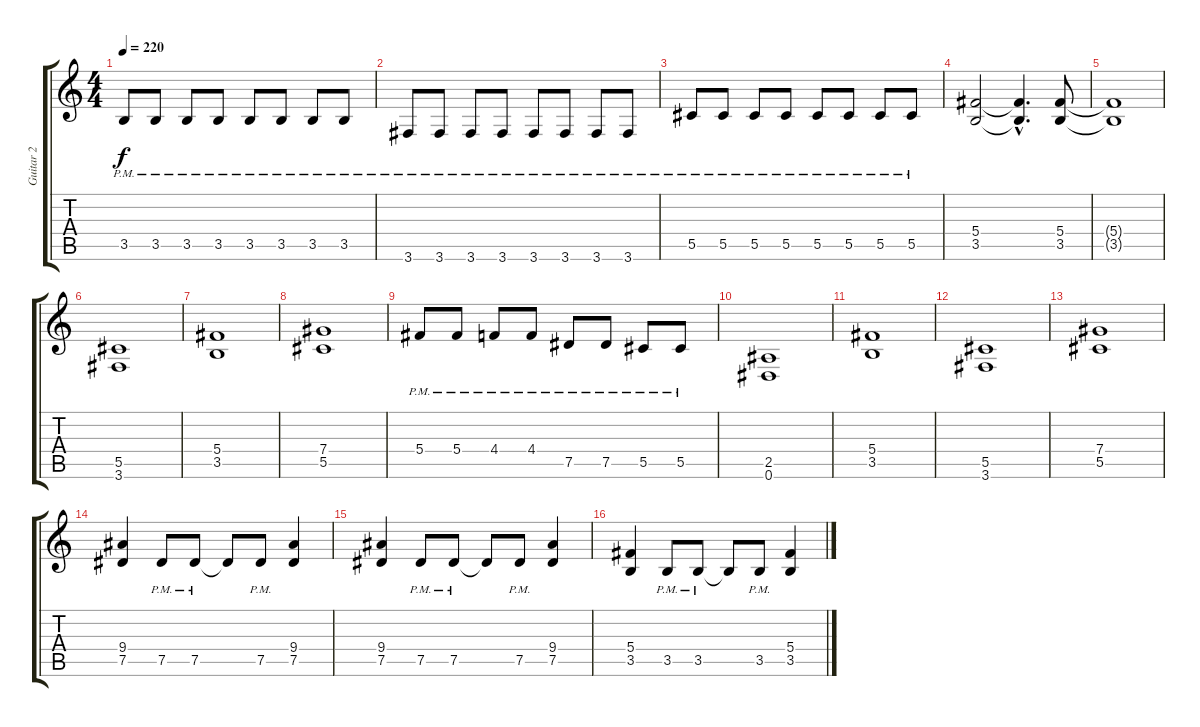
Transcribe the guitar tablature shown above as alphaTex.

\track ("Guitar 2" "Guitar 2") {instrument distortionguitar}
\staff {score tabs}
\tuning (Eb4 Bb3 Gb3 Db3 Ab2 Eb2) {hide}
\ts (4 4)
\tempo 220
\clef g2
\ks c
3.5{pm}.8{dy f} 3.5{pm}.8 3.5{pm}.8 3.5{pm}.8 3.5{pm}.8 3.5{pm}.8 3.5{pm}.8 3.5{pm}.8 |
3.6{pm}.8 3.6{pm}.8 3.6{pm}.8 3.6{pm}.8 3.6{pm}.8 3.6{pm}.8 3.6{pm}.8 3.6{pm}.8 |
5.5{pm}.8 5.5{pm}.8 5.5{pm}.8 5.5{pm}.8 5.5{pm}.8 5.5{pm}.8 5.5{pm}.8 5.5{pm}.8 |
(5.4 3.5).2 (5.4{hac t} 3.5{hac t}).4{d} (5.4 3.5).8 |
(5.4{t} 3.5{t}).1 |
(5.5 3.6).1 |
(5.4 3.5).1 |
(7.4 5.5).1 |
5.4{pm}.8 5.4{pm}.8 4.4{pm}.8 4.4{pm}.8 7.5{pm}.8 7.5{pm}.8 5.5{pm}.8 5.5{pm}.8 |
(2.5 0.6).1 |
(5.4 3.5).1 |
(5.5 3.6).1 |
(7.4 5.5).1 |
(9.4 7.5).4 7.5{pm}.8 7.5{pm}.8 7.5{t}.8 7.5{pm}.8 (9.4 7.5).4 |
(9.4 7.5).4 7.5{pm}.8 7.5{pm}.8 7.5{t}.8 7.5{pm}.8 (9.4 7.5).4 |
(5.4 3.5).4 3.5{pm}.8 3.5{pm}.8 3.5{t}.8 3.5{pm}.8 (5.4 3.5).4
